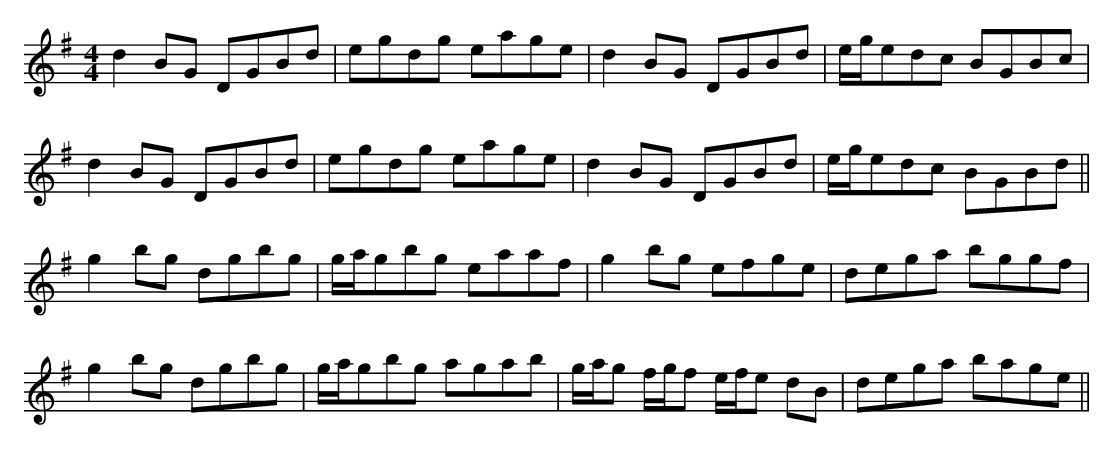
X:1
M:4/4
K:G
d2BG DGBd|egdg eage|d2BG DGBd|e/g/edc BGBc|
d2BG DGBd|egdg eage|d2BG DGBd|e/g/edc BGBd||
g2bg dgbg|g/a/gbg eaaf|g2bg efge|dega bggf|
g2bg dgbg|g/a/gbg agab|g/a/g f/g/f e/f/e dB|dega bage||
